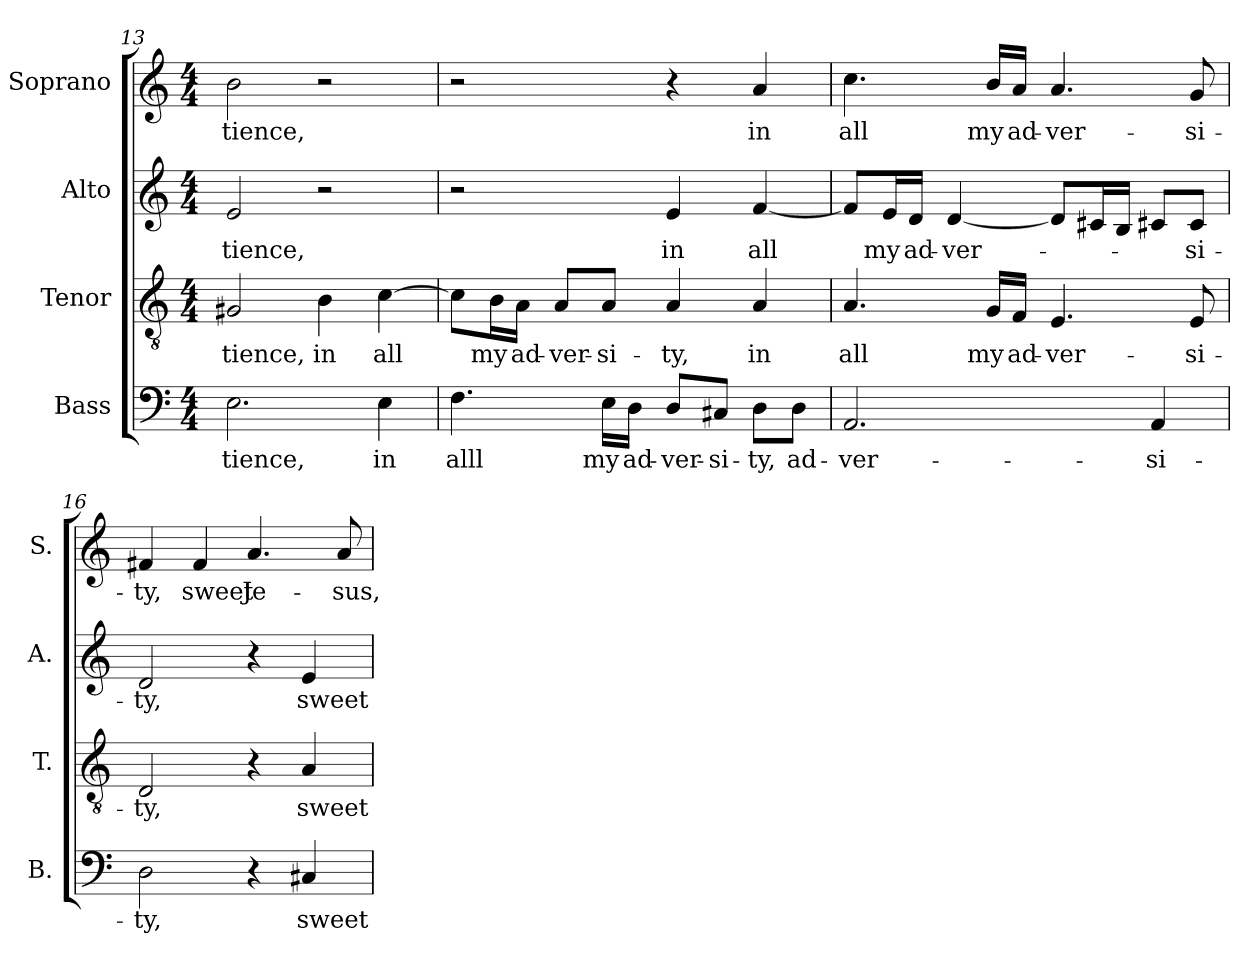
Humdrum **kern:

**kern	**text	**kern	**text	**kern	**text	**kern	**text
*part4	*part4	*part3	*part3	*part2	*part2	*part1	*part1
*staff4	*staff4	*staff3	*staff3	*staff2	*staff2	*staff1	*staff1
*I"Bass	*	*I"Tenor	*	*I"Alto	*	*I"Soprano	*
*I'B.	*	*I'T.	*	*I'A.	*	*I'S.	*
*clefF4	*	*clefGv2	*	*clefG2	*	*clefG2	*
*	*	*ITrd7c12	*	*	*	*	*
*k[]	*	*k[]	*	*k[]	*	*k[]	*
*C:	*	*C:	*	*C:	*	*C:	*
*M4/4	*	*M4/4	*	*M4/4	*	*M4/4	*
=13	=13	=13	=13	=13	=13	=13	=13
!	!LO:LY:b:color=#000000	!	!	!	!	!	!
!	!	!	!LO:LY:b:color=#000000	!	!	!	!
!	!	!	!	!	!LO:LY:b:color=#000000	!	!
!	!	!	!	!	!	!	!LO:LY:b:color=#000000
2.Ei\	-tience,	2GG#Xi/	-tience,	2ei/	-tience,	2bi\	-tience,
!	!	!	!LO:LY:b:color=#000000	!	!	!	!
.	.	4BBi\	in	2r	.	2r	.
!	!LO:LY:b:color=#000000	!	!	!	!	!	!
!	!	!	!LO:LY:b:color=#000000	!	!	!	!
4Ei\	in	[>4Ci\	all	.	.	.	.
!!LO:PB:g=z
=14	=14	=14	=14	=14	=14	=14	=14
!	!LO:LY:b:color=#000000	!	!	!	!	!	!
4.Fi\	alll	8Ci\L]	.	2r	.	2r	.
!	!	!	!LO:LY:b:color=#000000	!	!	!	!
.	.	16BBi\L	my	.	.	.	.
!	!	!	!LO:LY:b:color=#000000	!	!	!	!
.	.	16AAi\JJ	ad-	.	.	.	.
!	!	!	!LO:LY:b:color=#000000	!	!	!	!
.	.	8AAi/L	-ver-	.	.	.	.
!	!LO:LY:b:color=#000000	!	!	!	!	!	!
!	!	!	!LO:LY:b:color=#000000	!	!	!	!
16Ei\LL	my	8AAi/J	-si-	.	.	.	.
!	!LO:LY:b:color=#000000	!	!	!	!	!	!
16Di\JJ	ad-	.	.	.	.	.	.
!	!LO:LY:b:color=#000000	!	!	!	!	!	!
!	!	!	!LO:LY:b:color=#000000	!	!	!	!
!	!	!	!	!	!LO:LY:b:color=#000000	!	!
8Di/L	-ver-	4AAi/	-ty,	4ei/	in	4r	.
!	!LO:LY:b:color=#000000	!	!	!	!	!	!
8C#Xi/J	-si-	.	.	.	.	.	.
!	!LO:LY:b:color=#000000	!	!	!	!	!	!
!	!	!	!LO:LY:b:color=#000000	!	!	!	!
!	!	!	!	!	!LO:LY:b:color=#000000	!	!
!	!	!	!	!	!	!	!LO:LY:b:color=#000000
8Di\L	-ty,	4AAi/	in	[<4fi/	all	4ai/	in
!	!LO:LY:b:color=#000000	!	!	!	!	!	!
8Di\J	ad-	.	.	.	.	.	.
=15	=15	=15	=15	=15	=15	=15	=15
!	!LO:LY:b:color=#000000	!	!	!	!	!	!
!	!	!	!LO:LY:b:color=#000000	!	!	!	!
!	!	!	!	!	!	!	!LO:LY:b:color=#000000
2.AAi/	-ver-	4.AAi/	all	8fi/L]	.	4.cci\	all
!	!	!	!	!	!LO:LY:b:color=#000000	!	!
.	.	.	.	16ei/L	my	.	.
!	!	!	!	!	!LO:LY:b:color=#000000	!	!
.	.	.	.	16di/JJ	ad-	.	.
!	!	!	!	!	!LO:LY:b:color=#000000	!	!
.	.	.	.	[<4di/	-ver-	.	.
!	!	!	!LO:LY:b:color=#000000	!	!	!	!
!	!	!	!	!	!	!	!LO:LY:b:color=#000000
.	.	16GGi/LL	my	.	.	16bi/LL	my
!	!	!	!LO:LY:b:color=#000000	!	!	!	!
!	!	!	!	!	!	!	!LO:LY:b:color=#000000
.	.	16FFi/JJ	ad-	.	.	16ai/JJ	ad-
!	!	!	!LO:LY:b:color=#000000	!	!	!	!
!	!	!	!	!	!	!	!LO:LY:b:color=#000000
.	.	4.EEi/	-ver-	8di/L]	.	4.ai/	-ver-
.	.	.	.	16c#Xi/L	.	.	.
.	.	.	.	16Bi/JJ	.	.	.
!	!LO:LY:b:color=#000000	!	!	!	!	!	!
4AAi/	-si-	.	.	8c#Xi/L	.	.	.
!	!	!	!LO:LY:b:color=#000000	!	!	!	!
!	!	!	!	!	!LO:LY:b:color=#000000	!	!
!	!	!	!	!	!	!	!LO:LY:b:color=#000000
.	.	8EEi/	-si-	8c#i/J	-si-	8gi/	-si-
=16	=16	=16	=16	=16	=16	=16	=16
!	!LO:LY:b:color=#000000	!	!	!	!	!	!
!	!	!	!LO:LY:b:color=#000000	!	!	!	!
!	!	!	!	!	!LO:LY:b:color=#000000	!	!
!	!	!	!	!	!	!	!LO:LY:b:color=#000000
2Di\	-ty,	2DDi/	-ty,	2di/	-ty,	4f#Xi/	-ty,
!	!	!	!	!	!	!	!LO:LY:b:color=#000000
.	.	.	.	.	.	4f#i/	sweet
!	!	!	!	!	!	!	!LO:LY:b:color=#000000
4r	.	4r	.	4r	.	4.ai/	Je-
!	!LO:LY:b:color=#000000	!	!	!	!	!	!
!	!	!	!LO:LY:b:color=#000000	!	!	!	!
!	!	!	!	!	!LO:LY:b:color=#000000	!	!
4C#Xi/	sweet	4AAi/	sweet	4ei/	sweet	.	.
!	!	!	!	!	!	!	!LO:LY:b:color=#000000
.	.	.	.	.	.	8ai/	-sus,
=	=	=	=	=	=	=	=
*-	*-	*-	*-	*-	*-	*-	*-
